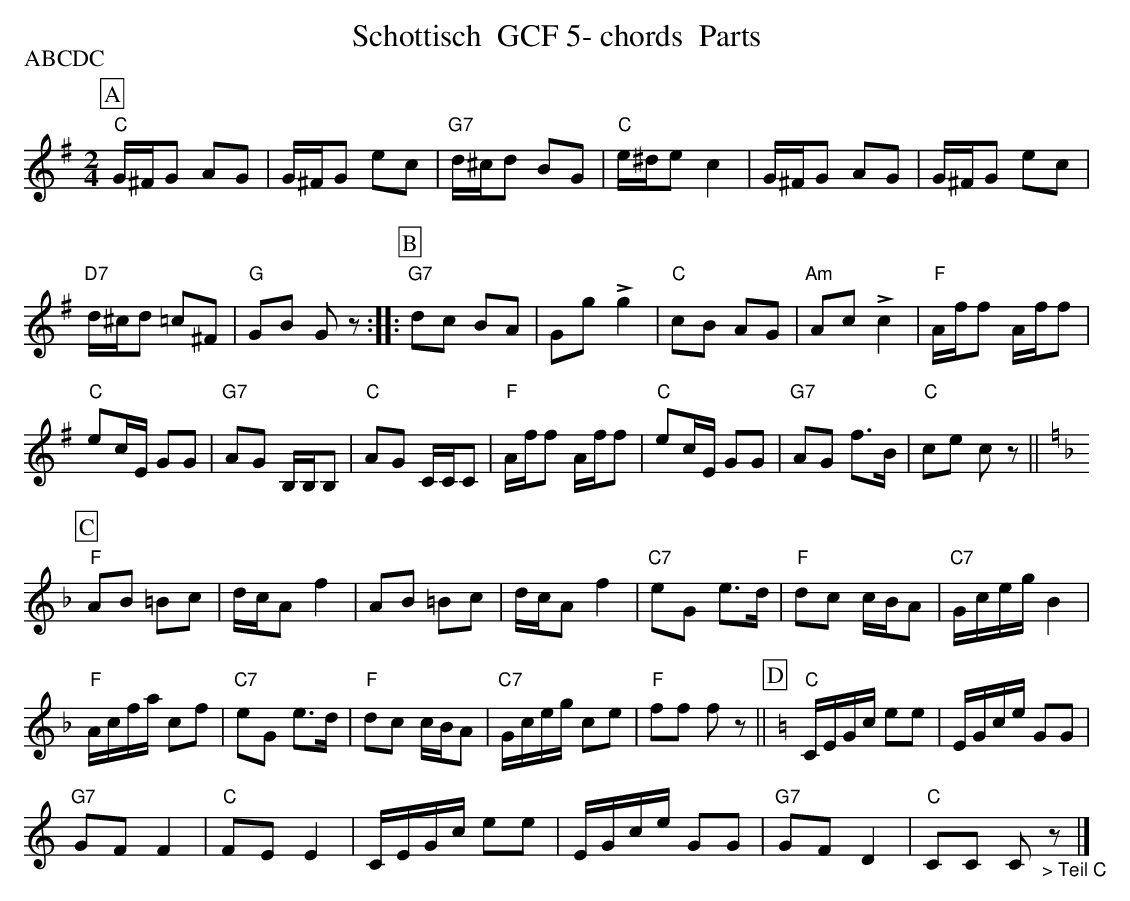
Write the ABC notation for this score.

X:1
T:Schottisch  GCF 5- chords  Parts
P:ABCDC
M:2/4
L:1/16
K:Gmaj%%MIDI gchordon
[P:A] "C"G^FG2 A2G2 | G^FG2 e2c2 | "G7"d^cd2 B2G2 | "C"e^de2c4 | G^FG2 A2G2 | G^FG2 e2c2 |
"D7"d^cd2 =c2^F2 | "G"G2B2 G2z2 :: [P:B] "G7"d2c2 B2A2 | G2g2!>!g4 | "C"c2B2 A2G2 | "Am"A2c2 !>!c4 | "F"Aff2 Aff2 |
"C"e2cE G2G2 | "G7"A2G2 B,B,B,2 | "C"A2G2 CCC2 | "F"Aff2 Aff2 | "C"e2cE G2G2 | "G7"A2G2 f3B | "C"c2e2 c2z2 || [P:C] [K:Fmaj]
"F"A2B2 =B2c2 | dcA2 f4 | A2B2 =B2c2 | dcA2 f4 | "C7"e2G2 e3d | "F"d2c2 cBA2 | "C7"Gceg B4 |
"F"Acfa c2f2 | "C7"e2G2 e3d | "F"d2c2 cBA2 | "C7"Gceg c2e2 | "F"f2f2 f2z2 || [P:D] [K:Cmaj] "C"CEGc e2e2 | EGce G2G2 |
"G7"G2F2 F4 | "C"F2E2 E4 | CEGc e2e2 | EGce G2G2 | "G7"G2F2 D4 | "C"C2C2 C2"_> Teil C"z2 |]
